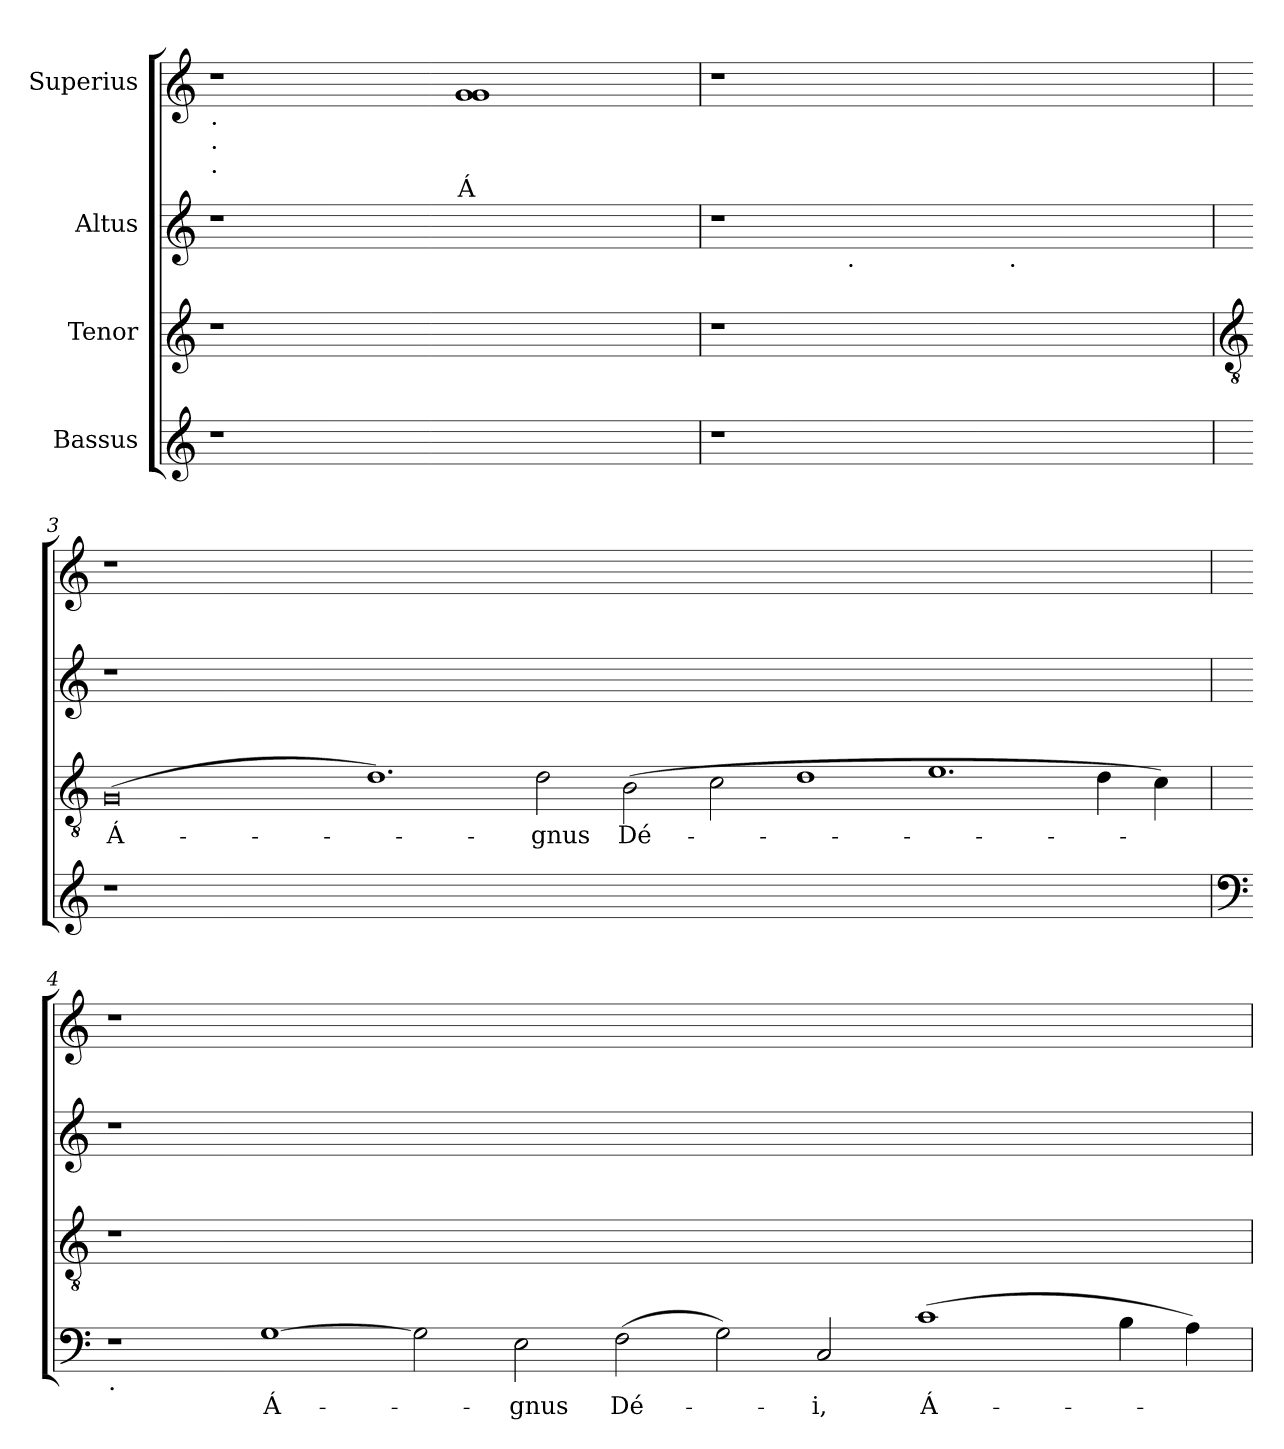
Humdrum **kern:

**kern	**text	**kern	**text	**kern	**kern	**text
*part4	*part4	*part3	*part3	*part2	*part1	*part1
*staff4	*staff4	*staff3	*staff3	*staff2	*staff1	*staff1
*I"Bassus	*	*I"Tenor	*	*I"Altus	*I"Superius	*
*clefG2	*	*clefG2	*	*clefG2	*clefG2	*
*k[]	*	*k[]	*	*k[]	*k[]	*
*C:	*	*C:	*	*C:	*C:	*
=1	=1	=1	=1	=1	=1	=1
!	!	!	!	!	!LO:TX:b:t=.	!
!	!	!	!	!	!LO:TX:b:t=.	!
!	!	!	!	!	!LO:TX:b:t=.	!
1r	.	1r	.	1r	1r	.
!	!	!	!	!	!	!LO:LY:b
1ryy	.	1ryy	.	1ryy	1g 1g	Á-
!!LO:LB:g=z
=2	=2	=2	=2	=2	=2	=2
*	*	*	*	*^	*	*
1r	.	1r	.	1r	4ryy	1r	.
.	.	.	.	.	32ryy	.	.
!	!	!	!	!	!LO:TX:b:t=.	!	!
.	.	.	.	.	2ryy	.	.
!	!	!	!	!	!LO:TX:b:t=.	!	!
.	.	.	.	.	4...ryy	.	.
4ryy	.	4ryy	.	4ryy	.	4ryy	.
!	!	!	!	!LO:TX:b:t=.	!	!	!
*	*	*	*	*v	*v	*	*
!!LO:LB:g=z
=3	=3	=3	=3	=3	=3	=3
*	*	*clefGv2	*	*	*	*
*	*	*	*	*^	*	*
!	!	!	!	!LO:TX:b:t=.	!	!	!
!	!	!	!LO:LY:b:rj	!	!	!	!
*	*	*	*	*v	*v	*	*
1r	.	(>0G	Á-	1r	1r	.
1%7ryy	.	.	.	1%7ryy	1%7ryy	.
.	.	1.d)	.	.	.	.
!	!	!	!LO:LY:b:rj	!	!	!
.	.	2d\	-gnus	.	.	.
!	!	!	!LO:LY:b:rj	!	!	!
.	.	(>2B\	Dé-	.	.	.
.	.	2c\	.	.	.	.
.	.	1d	.	.	.	.
.	.	1.e	.	.	.	.
.	.	4d\	.	.	.	.
.	.	4c\)	.	.	.	.
!!LO:LB:g=z
=4	=4	=4	=4	=4	=4	=4
*clefF4	*	*	*	*	*	*
!LO:TX:b:t=.	!	!	!	!	!	!
1r	.	1r	.	1r	1r	.
!	!LO:LY:b	!	!	!	!	!
[>1G	Á-	00ryy	.	00ryy	00ryy	.
2G\]	.	.	.	.	.	.
!	!LO:LY:b	!	!	!	!	!
2E\	-gnus	.	.	.	.	.
!	!LO:LY:b	!	!	!	!	!
(>2F\	Dé-	.	.	.	.	.
2G\)	.	.	.	.	.	.
!	!LO:LY:b	!	!	!	!	!
2C/	-i,	.	.	.	.	.
!	!LO:LY:b	!	!	!	!	!
(>1c	Á-	.	.	.	.	.
.	.	1ryy	.	1ryy	1ryy	.
4B\	.	.	.	.	.	.
4A\)	.	.	.	.	.	.
=	=	=	=	=	=	=
*-	*-	*-	*-	*-	*-	*-
